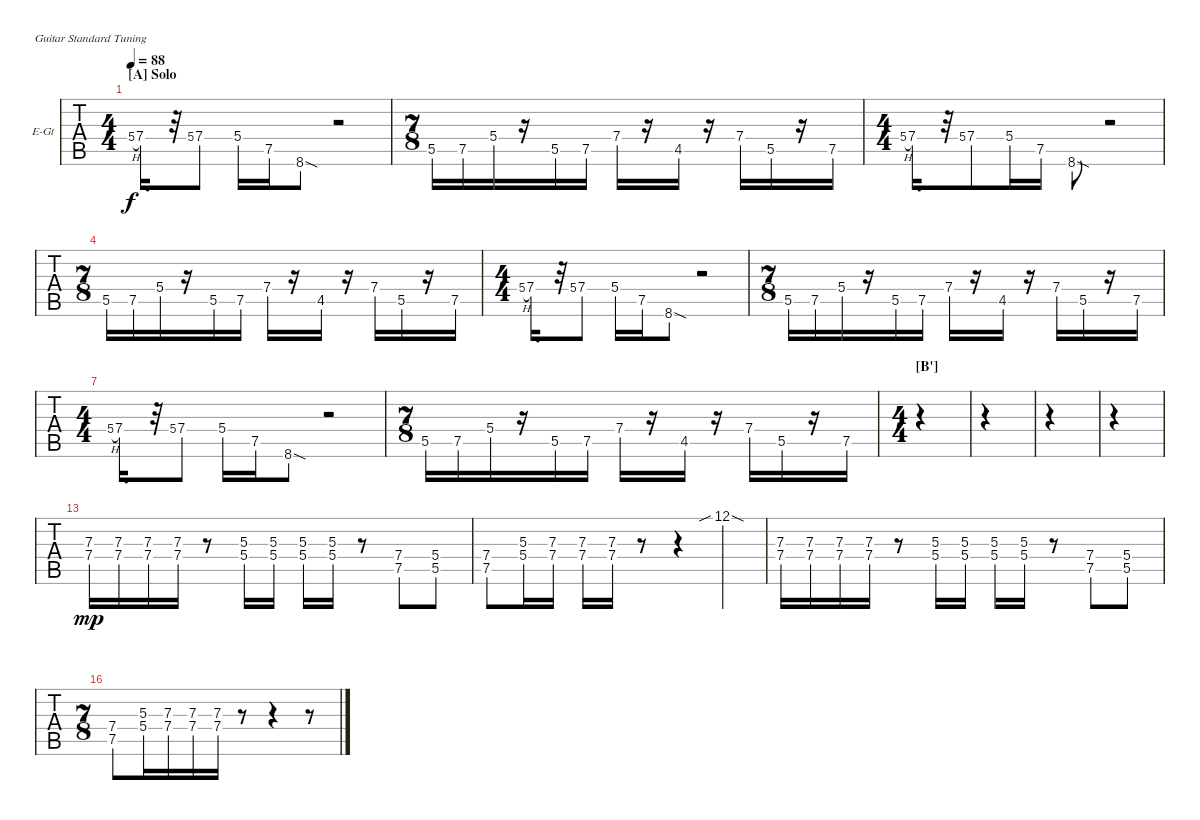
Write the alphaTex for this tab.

\bracketExtendMode nobrackets
\firstSystemTrackNameOrientation horizontal
\otherSystemsTrackNameOrientation horizontal
\defaultBarNumberDisplay FirstOfSystem
\track ("Guitar 2" "E-Gt") {instrument overdrivenguitar}
\staff {tabs}
\tuning (E4 B3 G3 D3 A2 E2)
\ts (4 4)
\beaming (8 2 2 2 2)
\section ("A" "Solo")
\scale
0.52809
\tempo 88
\accidentals auto
\clef g2
\ottava regular
\simile none
\ks a
5.4{h}.8{gr dy f} 7.4.16{d} r.32 5.4.8{gr} 7.4.8 5.4.16 7.5.16 8.6{sod}.8 r.2 |
\ts (7 8)
\beaming (8 3 2 2)
\scale
0.47191 5.5.16 7.5.16 5.4.16 r.16 5.5.16 7.5.16 7.4.16 r.16 4.5.16 r.16 7.4.16 5.5.16 r.16 7.5.16 |
\ts (4 4)
\beaming (8 3 2 2 1)
\scale
0.618182 5.4{h}.8{gr} 7.4.16{d} r.32 5.4.8{gr} 7.4.8 5.4.16 7.5.16 8.6{sod}.8 r.2 |
\ts (7 8)
\beaming (8 3 2 2)
\scale
0.381818 5.5.16 7.5.16 5.4.16 r.16 5.5.16 7.5.16 7.4.16 r.16 4.5.16 r.16 7.4.16 5.5.16 r.16 7.5.16 |
\ts (4 4)
\beaming (8 2 2 2 2)
\scale
0.618759 5.4{h}.8{gr} 7.4.16{d} r.32 5.4.8{gr} 7.4.8 5.4.16 7.5.16 8.6{sod}.8 r.2 |
\ts (7 8)
\beaming (8 3 2 2)
\scale
0.381241 5.5.16 7.5.16 5.4.16 r.16 5.5.16 7.5.16 7.4.16 r.16 4.5.16 r.16 7.4.16 5.5.16 r.16 7.5.16 |
\ts (4 4)
\beaming (8 2 2 2 2)
\scale
0.534196 5.4{h}.8{gr} 7.4.16{d} r.32 5.4.8{gr} 7.4.8 5.4.16 7.5.16 8.6{sod}.8 r.2 |
\ts (7 8)
\beaming (8 3 2 2)
\scale
0.465804 5.5.16 7.5.16 5.4.16 r.16 5.5.16 7.5.16 7.4.16 r.16 4.5.16 r.16 7.4.16 5.5.16 r.16 7.5.16 |
\ts (4 4)
\beaming (8 2 2 2 2)
\section ("B'" "")
\scale
0.617391 |
\scale
0.382609 |
\scale
0.5 |
\scale
0.5 |
\scale
0.5 (7.3 7.4).16{dy mp} (7.3 7.4).16 (7.3 7.4).16 (7.3 7.4).16 r.8 (5.3 5.4).16 (5.3 5.4).16 (5.3 5.4).16 (5.3 5.4).16 r.8 (7.4{st} 7.5{st}).8 (5.4{st} 5.5{st}).8 |
\scale
0.5 (7.4{st} 7.5{st}).8 (5.3 5.4).16 (7.3 7.4).16 (7.3 7.4).16 (7.3 7.4).16 r.8 r.4 12.1{sib sod}.4 |
\scale
0.511628 (7.3 7.4).16 (7.3 7.4).16 (7.3 7.4).16 (7.3 7.4).16 r.8 (5.3 5.4).16 (5.3 5.4).16 (5.3 5.4).16 (5.3 5.4).16 r.8 (7.4{st} 7.5{st}).8 (5.4{st} 5.5{st}).8 |
\ts (7 8)
\beaming (8 3 2 2)
\scale
0.488372 (7.4{st} 7.5{st}).8{lyrics (0 "") lyrics (1 "") lyrics (2 "") lyrics (3 "") lyrics (4 "")} (5.3 5.4).16{lyrics (0 "") lyrics (1 "") lyrics (2 "") lyrics (3 "") lyrics (4 "")} (7.3 7.4).16{lyrics (0 "") lyrics (1 "") lyrics (2 "") lyrics (3 "") lyrics (4 "")} (7.3 7.4).16{lyrics (0 "") lyrics (1 "") lyrics (2 "") lyrics (3 "") lyrics (4 "")} (7.3 7.4).16{lyrics (0 "") lyrics (1 "") lyrics (2 "") lyrics (3 "") lyrics (4 "")} r.8 r.4 r.8
